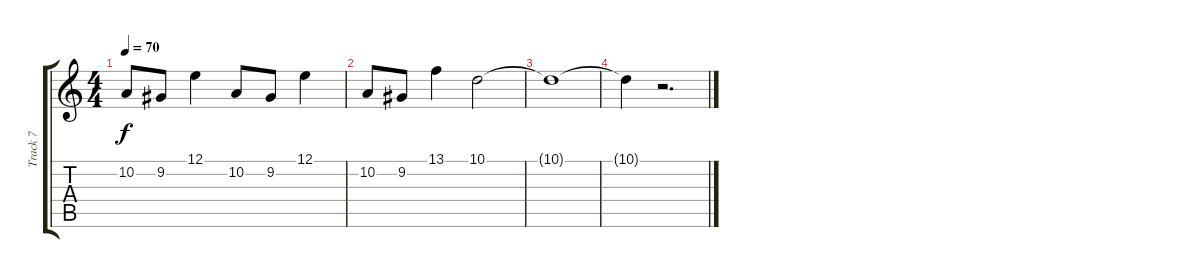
\track ("Track 7" "Track 7") {instrument choiraahs}
\staff {score tabs}
\tuning (E4 B3 G3 D3 A2 E2) {hide}
\ts (4 4)
\tempo 70
\clef g2
\ks c
10.2.8{dy f} 9.2.8 12.1.4 10.2.8 9.2.8 12.1.4 |
10.2.8 9.2.8 13.1.4 10.1.2 |
10.1{t}.1 |
10.1{t}.4 r.2{d}
